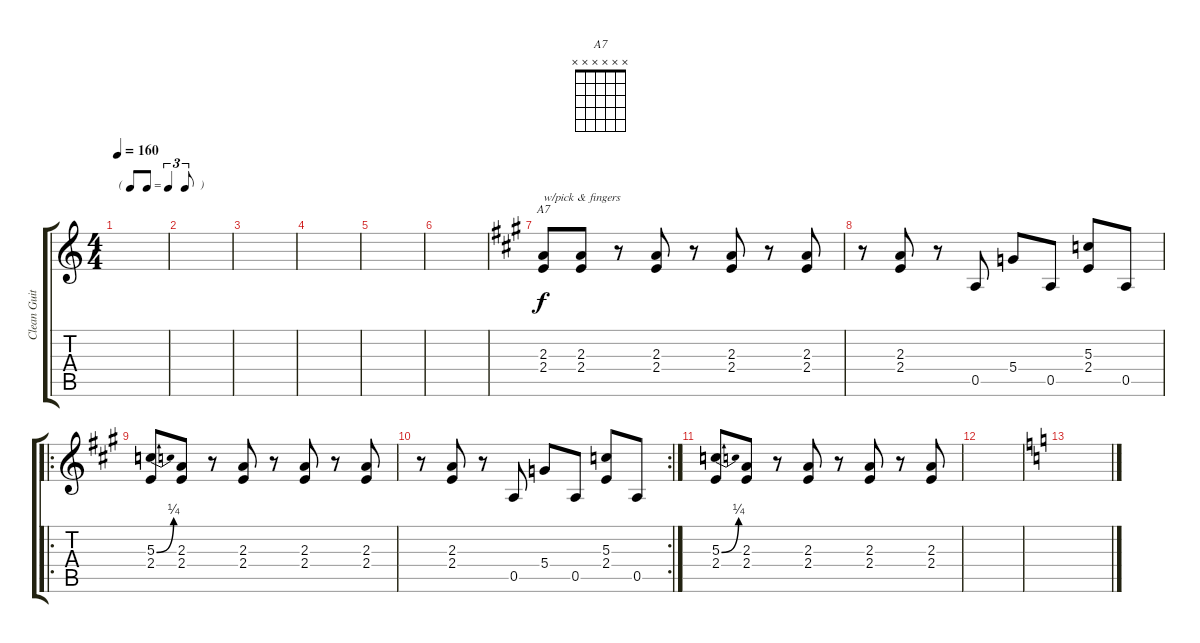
\track ("Clean Guitar" "Clean Guit") {instrument electricguitarjazz}
\staff {score tabs}
\tuning (E4 B3 G3 D3 A2 E2) {hide}
\chord ("A7" x x x x x x)
\ts (4 4)
\tf triplet8th
\tempo 160
\clef g2
\ks c
|
|
|
|
|
|
\ks a
(2.3 2.4).8{ch "A7" txt "w/pick & fingers"} (2.3 2.4).8 r.8 (2.3 2.4).8 r.8 (2.3 2.4).8 r.8 (2.3 2.4).8 |
r.8 (2.3 2.4).8 r.8 0.5.8 5.4.8 0.5.8 (5.3 2.4).8 0.5.8 |
\ro
(5.3{be (bend 0 0 60 1)} 2.4).8 (2.3 2.4).8 r.8 (2.3 2.4).8 r.8 (2.3 2.4).8 r.8 (2.3 2.4).8 |
\rc 2
r.8 (2.3 2.4).8 r.8 0.5.8 5.4.8 0.5.8 (5.3 2.4).8 0.5.8 |
(5.3{be (bend 0 0 60 1)} 2.4).8 (2.3 2.4).8 r.8 (2.3 2.4).8 r.8 (2.3 2.4).8 r.8 (2.3 2.4).8 |
|
\ks c
